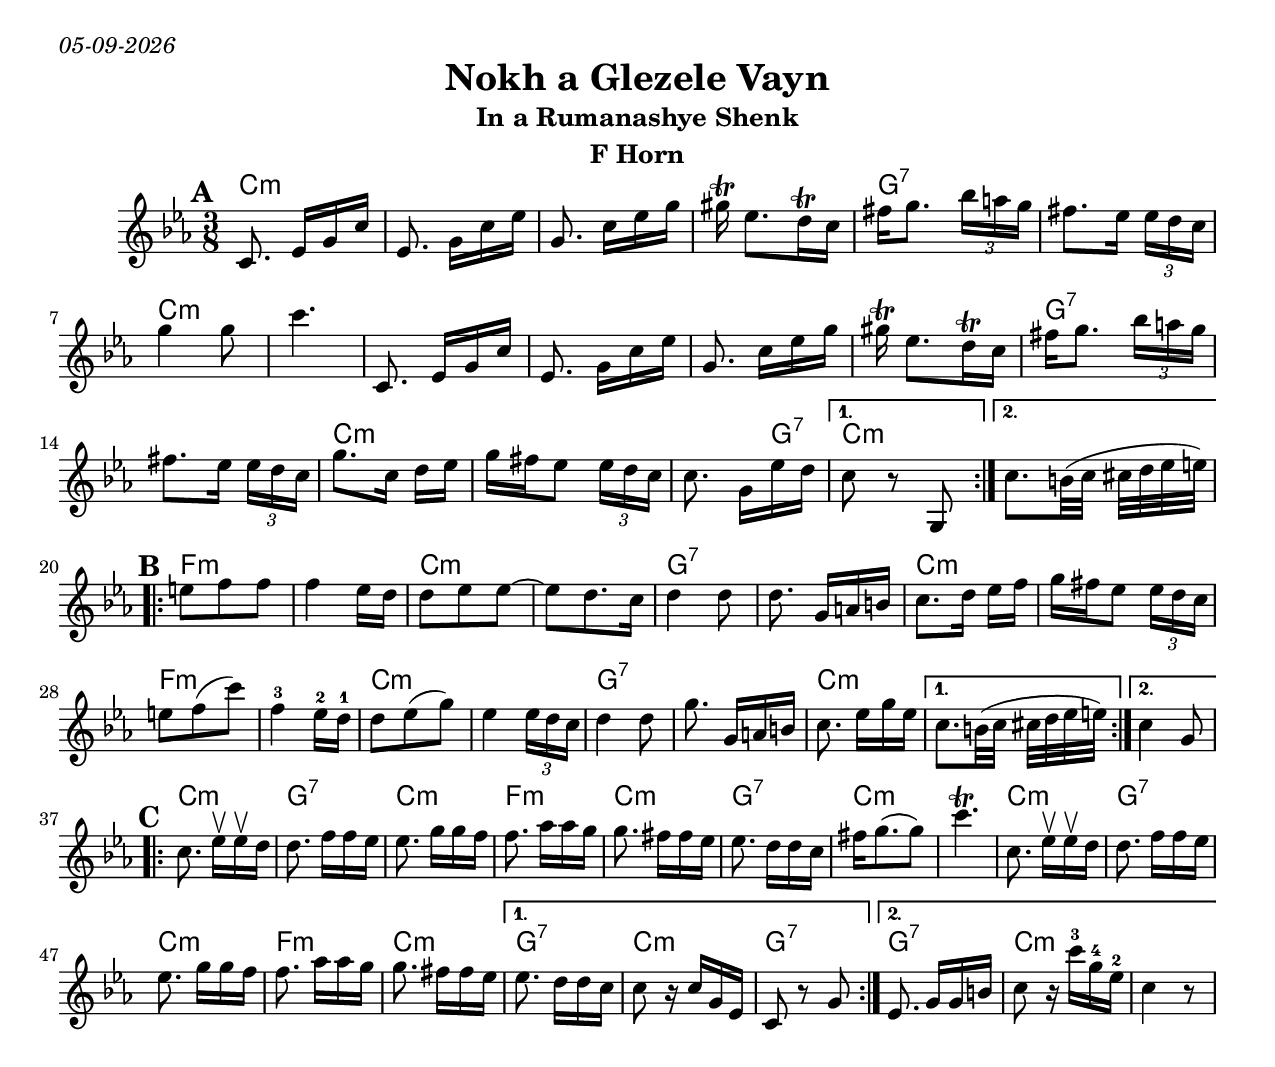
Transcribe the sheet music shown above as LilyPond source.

\version "2.18.0"
\include "english.ly"
\pointAndClickOff
\paper{
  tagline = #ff
  print-all-headers = ##t
  #(set-paper-size "letter")
}
date = #(strftime "%d-%m-%Y" (localtime (current-time)))

\markup{ \italic{ \date }  }

%\markup{ Got something to say? }

global = {
  \clef treble
  \key c \minor
  \time 3/8
  \set Score.markFormatter = #format-mark-box-alphabet
}

%#################################### Melody ########################
%melody =  \transpose c d \relative c' {  %transpose for clarinet
melody = \relative c' {
  \global
  %\partial 16*3 a16 d f   %lead in notes

  \repeat volta 2{
   \mark \default
   c8. ef16 [g c]
   ef,8. g16 [c ef]
   g,8. c16[ef g]

   gs16 \trill ef8. [d16 \trill c]

   fs16 [g8.] \times 2/3 {bf16 a g}
   fs8. [ef16] \times 2/3 {ef d c}
   g'4 g8
   c4.

   c,,8. ef16 [g c]
   ef,8. g16 [c ef]
   g,8. c16[ef g]
   gs16 \trill ef8. [d16 \trill c]

   fs16 [g8.] \times 2/3 {bf16 a g}
   fs8. [ef16] \times 2/3 {ef d c}
   g'8. [c,16] d ef
   g16 [fs ef8] \times 2/3{ef16 d c}

   c8. g16 [ef' d]


  }
  \alternative {
    {c8 r g, }
    {c'8.  b32(c cs [d ef e] ) }
  }
  \break

  \repeat volta 2{
   \mark \default
   e8 f f
   f4 ef16 d
   d8 ef ef~
   ef8 d8. c16

   d4 d8
   d8. g,16 [a b]
   c8.[d16] ef f
   g16 [fs ef8] \times 2/3{ef16 d c}

  e8 f (c')|
  f,4-3 ef16 -2 [d-1]
  d8 ef(g)
  ef4 \times 2/3{ef16 d c}

  d4 d8
  g8. g,16 [a b] |
  c8. ef16 [g ef]|
  }
   \alternative {
     {c8.  b32(c cs [d ef e] )| }
     {c4 g8 |}
   }
   \break
    \repeat volta 2{
   \mark \default
   c8. ef16 \upbow [ef\upbow d]
   d8. f16 [f ef]
   ef8. g16[g f]
   f8. af16 [af g]

   g8. fs16 [fs ef]
   ef8. d16[d c]

   fs16 g8. (g8)
   c4.\trill

   c,8. ef16 \upbow [ef\upbow d]
   d8. f16 [f ef]
   ef8. g16[g f]
   f8. af16 [af g]

   g8. fs16 [fs ef]

    }

    \alternative{
      {ef8. d16[d c]
      c8 r16 c g ef
      c8 r g'}
      {ef8. g16 [g b]
      c8 r16 c'-3 g-4 ef-2
      c4 r8}
    }
}
%################################# Lyrics #####################
%\addlyrics{ \set stanza = #"1. " }
%################################# Chords #######################
harmonies = \chordmode {
  c8*12:m
  g8*6:7
  c8*18:m
  g8*6:7
  c8*8:m
  g8:7
  c8*6:m
  %b
  f8*6:m
  c8*6:m
  g8*6:7
  c8*6:m
  f8*6:m
  c8*6:m
  g8*6:7
  c8*9:m
  %c
  c8*3:m
  g8*3:7
  c8*3:m
  f8*3:m
  c8*3:m
  g8*3:7
  c8*6:m

  c8*3:m
  g8*3:7
  c8*3:m
  f8*3:m
  c8*3:m
  g8*3:7
  c8*3:m
  g8*3:7
  g8*3:7
  c8*3:m


}

\score {
  <<
    \new ChordNames {
      \set chordChanges = ##f
      \harmonies
    }
    \new Staff   \melody
  >>
  \header{
    title= "Nokh a Glezele Vayn"
    subtitle="In a Rumanashye Shenk"
    composer= ""
    instrument = "F Horn"
    arranger= ""
  }
  \layout{indent = 1.0\cm}
  \midi {
    \tempo 4 = 120

    % \midi { }
  }
}
%{
% more verses:
\markup{}
\markup {
  \fill-line {
    \hspace #0.1 % distance from left margin
    \column {
      \line { "1."
	\column {
	  ""
	}
      }
      \hspace #0.2 % vertical distance between verses
      \line { "2."
	\column {
	 ""
	}
      }
    }
    \hspace #0.1  % horiz. distance between columns
    \column {
      \line { "3."
	\column {
	  ""
	}
      }
      \hspace #0.2 % distance between verses
      \line { "4."
	\column {
	 ""
	}
      }
    }
    \hspace #0.1 % distance to right margin
  }
}

%}
